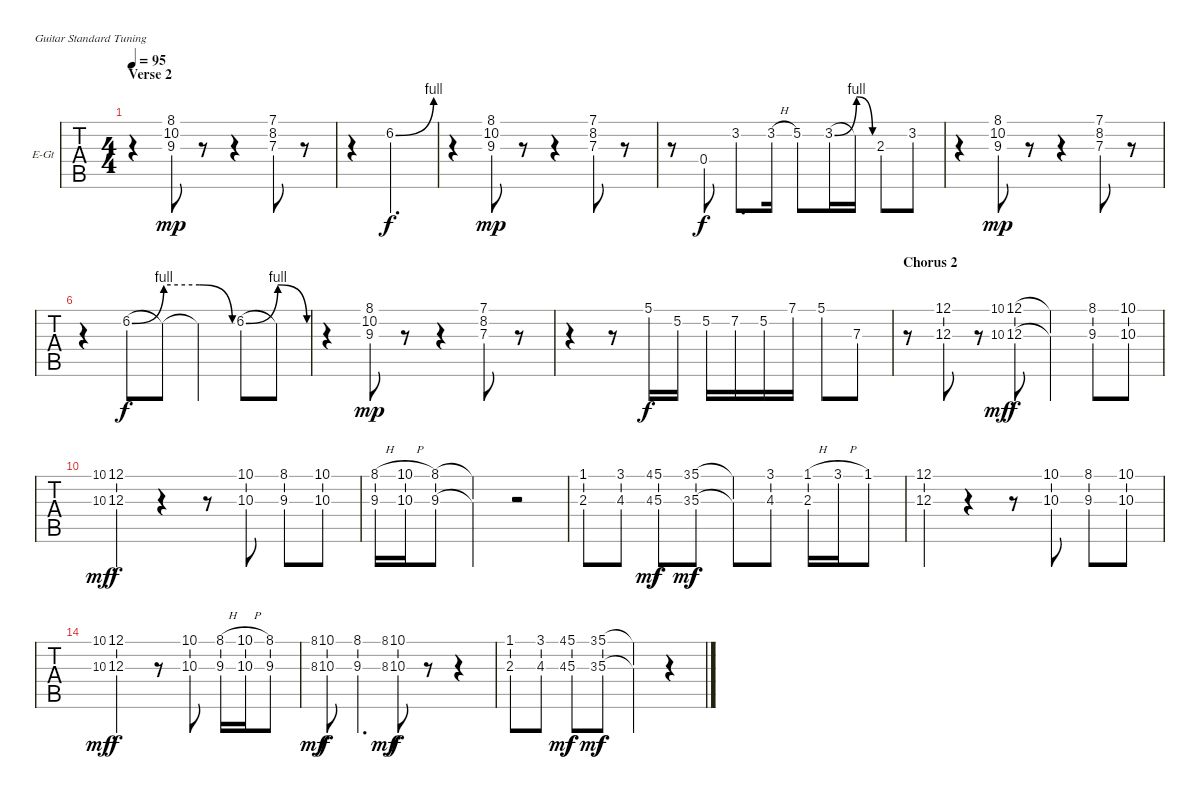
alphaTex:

\bracketExtendMode nobrackets
\firstSystemTrackNameOrientation horizontal
\otherSystemsTrackNameOrientation horizontal
\defaultBarNumberDisplay FirstOfSystem
\track ("Electric Guitar 1" "E-Gt") {instrument distortionguitar}
\staff {tabs}
\tuning (E4 B3 G3 D3 A2 E2)
\ts (4 4)
\section ("" "Verse 2")
\tempo 95
\clef g2
\scale
0.252708
\ks c
r.4{dy f} (8.1 10.2 9.3).8{dy mp} r.8 r.4 (7.1 8.2 7.3).8 r.8 |
\scale
0.16065 r.4 6.2{be (bend 0 0 60 4)}.2{d dy f} |
\scale
0.252708 r.4 (8.1 10.2 9.3).8{dy mp} r.8 r.4 (7.1 8.2 7.3).8 r.8 |
\scale
0.333935 r.8 0.4.8{dy f} 3.2.8{d} 3.2{h}.16 5.2.8 3.2{be (bend 0 0 60 4)}.16 3.2{be (release 0 4 60 0) t}.16 2.3.8 3.2.8 |
\scale
0.228385 r.4 (8.1 10.2 9.3).8{dy mp} r.8 r.4 (7.1 8.2 7.3).8 r.8 |
\scale
0.228385 r.4 6.2{be (bend 0 0 60 4)}.8{dy f} 6.2{be (hold 0 4 60 4) t}.8 6.2{be (release 0 4 60 0) t}.4 6.2{be (bend 0 0 60 4)}.8 6.2{be (release 0 4 60 0) t}.8 |
\scale
0.228385 r.4 (8.1 10.2 9.3).8{dy mp} r.8 r.4 (7.1 8.2 7.3).8 r.8 |
\scale
0.314845 r.4 r.8 5.1.16{dy f} 5.2.16 5.2.16 7.2.16 5.2.16 7.1.16 5.1.8 7.3.8 |
\section ("" "Chorus 2")
\scale
0.247278 r.8 (12.1 12.3).8 r.8 (10.1 10.3).8{gr dy mf} (12.1 12.3).8{dy f} (12.1{t} 12.3{t}).4 (8.1 9.3).8 (10.1 10.3).8 |
\scale
0.231726 (10.1 10.3).8{gr dy mf} (12.1 12.3).4{dy f} r.4 r.8 (10.1 10.3).8 (8.1 9.3).8 (10.1 10.3).8 |
\scale
0.214619 (8.1{h} 9.3).16 (10.1{h} 10.3).16 (8.1 9.3).8 (8.1{t} 9.3{t}).4 r.2 |
\scale
0.306376 (1.1 2.3).8 (3.1 4.3).8 (4.1 4.3).8{gr dy mf} (5.1 5.3).8{dy f} (3.1 3.3).8{gr dy mf} (5.1 5.3).8{dy f} (5.1{t} 5.3{t}).8 (3.1 4.3).8 (1.1{h} 2.3).16 3.1{h}.16 1.1.8 |
\scale
0.231405 (12.1 12.3).4 r.4 r.8 (10.1 10.3).8 (8.1 9.3).8 (10.1 10.3).8 |
\scale
0.259504 (10.1 10.3).8{gr dy mf} (12.1 12.3).2{dy f} r.8 (10.1 10.3).8 (8.1{h} 9.3{h}).16 (10.1{h} 10.3{h}).16 (8.1 9.3).8 |
\scale
0.257851 (8.1 8.3).8{gr dy mf} (10.1 10.3).8{dy f} (8.1 9.3).4{d} (8.1 8.3).8{gr dy mf} (10.1 10.3).8{dy f} r.8 r.4 |
\scale
0.25124 (1.1 2.3).8 (3.1 4.3).8 (4.1 4.3).8{gr dy mf} (5.1 5.3).8{dy f} (3.1 3.3).8{gr dy mf} (5.1 5.3).8{dy f} (5.1{t} 5.3{t}).4 r.4
